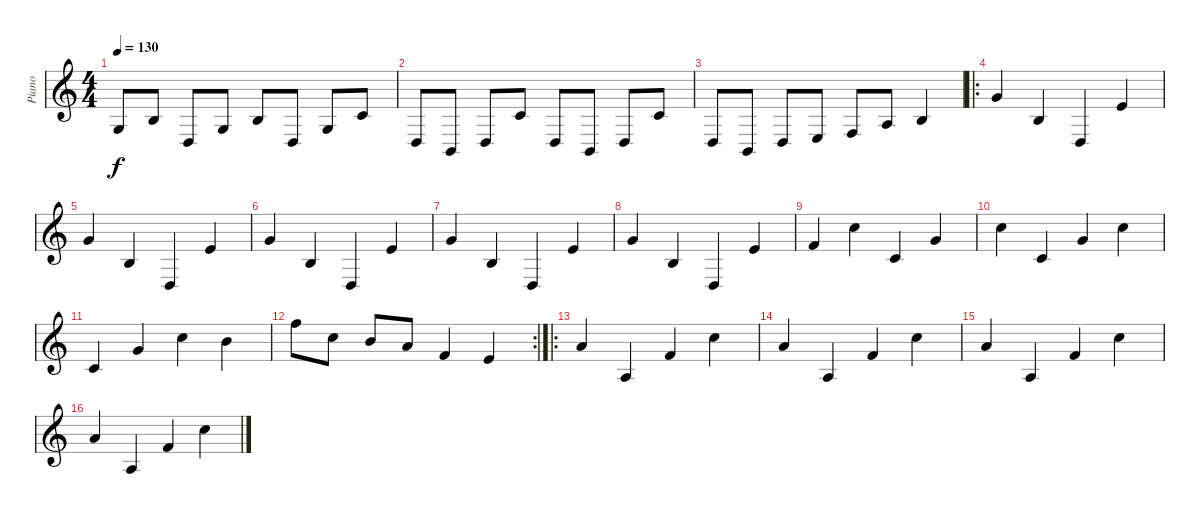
\track ("Piano" "Piano") {instrument acousticgrandpiano}
\staff {score}
\tuning (D4 A3 F3 C3 G2 D2) {hide}
\ts (4 4)
\tempo 130
\clef g2
\ks c
7.4.8{dy f} 6.3.8 7.5.8 7.4.8 6.3.8 7.5.8 7.4.8 7.3.8 |
7.5.8 4.5.8 2.4.8 3.2.8 2.4.8 4.5.8 2.4.8 3.2.8 |
2.4.8 4.5.8 2.4.8 4.4.8 0.3.8 0.2.8 2.2.4 |
\ro
5.1.4 2.2.4 2.4.4 2.1.4 |
5.1.4 2.2.4 2.4.4 2.1.4 |
5.1.4 2.2.4 2.4.4 2.1.4 |
5.1.4 2.2.4 2.4.4 2.1.4 |
5.1.4 2.2.4 2.4.4 2.1.4 |
3.1.4 10.1.4 7.3.4 5.1.4 |
10.1.4 7.3.4 5.1.4 10.1.4 |
7.3.4 5.1.4 10.1.4 9.1.4 |
\rc 2
15.1.8 15.2.8 14.2.8 12.2.8 12.3.4 11.3.4 |
\ro
12.2.4 9.4.4 8.2.4 10.1.4 |
7.1.4 0.2.4 3.1.4 10.1.4 |
7.1.4 0.2.4 3.1.4 10.1.4 |
7.1.4 0.2.4 3.1.4 10.1.4
